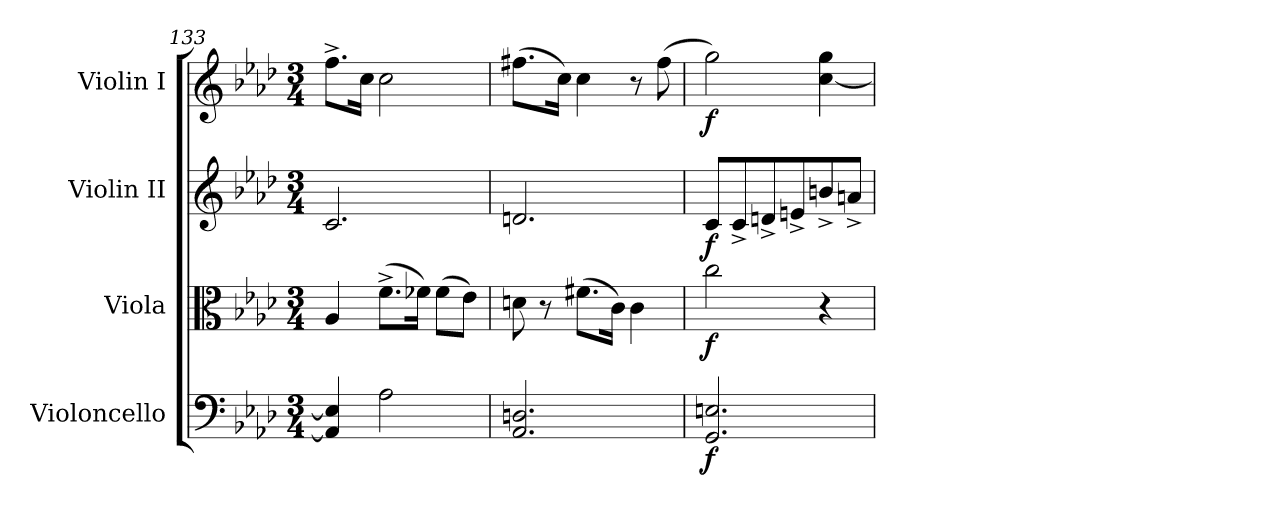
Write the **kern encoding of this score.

**kern	**dynam	**kern	**dynam	**kern	**dynam	**kern	**dynam
*part4	*part4	*part3	*part3	*part2	*part2	*part1	*part1
*staff4	*staff4	*staff3	*staff3	*staff2	*staff2	*staff1	*staff1
*I"Violoncello	*	*I"Viola	*	*I"Violin II	*	*I"Violin I	*
*I'Vc	*	*I'Vla	*	*I'Vln	*	*I'Vln	*
*clefF4	*	*clefC3	*	*clefG2	*	*clefG2	*
*k[b-e-a-d-]	*	*k[b-e-a-d-]	*	*k[b-e-a-d-]	*	*k[b-e-a-d-]	*
*M3/4	*	*M3/4	*	*M3/4	*	*M3/4	*
=133	=133	=133	=133	=133	=133	=133	=133
4AA-/] 4E-/]	.	4A-/	.	2.c/	.	8.ff^\L	.
.	.	.	.	.	.	16cc\Jk	.
2A-\	.	(>8.f^\L	.	.	.	2cc\	.
.	.	16f-X\Jk)	.	.	.	.	.
.	.	(>8f-\L	.	.	.	.	.
.	.	8e-\J)	.	.	.	.	.
=134	=134	=134	=134	=134	=134	=134	=134
2.AA-/ 2.Dn/	.	8dn\	.	2.dn/	.	(>8.ff#X\L	.
.	.	8r	.	.	.	.	.
.	.	.	.	.	.	16cc\Jk)	.
.	.	(>8.f#X\L	.	.	.	4cc\	.
.	.	16c\Jk)	.	.	.	.	.
.	.	4c\	.	.	.	8r	.
.	.	.	.	.	.	(>8ff#\	.
=135	=135	=135	=135	=135	=135	=135	=135
!	!LO:DY:b	!	!LO:DY:b	!	!LO:DY:b	!	!LO:DY:b
2.GG/ 2.En/	f	2cc\	f	8c/L	f	2gg\)	f
.	.	.	.	8c^/	.	.	.
.	.	.	.	8dn^/	.	.	.
.	.	.	.	8en^/	.	.	.
.	.	4r	.	8bn^/	.	[4cc\ 4gg\	.
.	.	.	.	8an^/J	.	.	.
=	=	=	=	=	=	=	=
*-	*-	*-	*-	*-	*-	*-	*-
